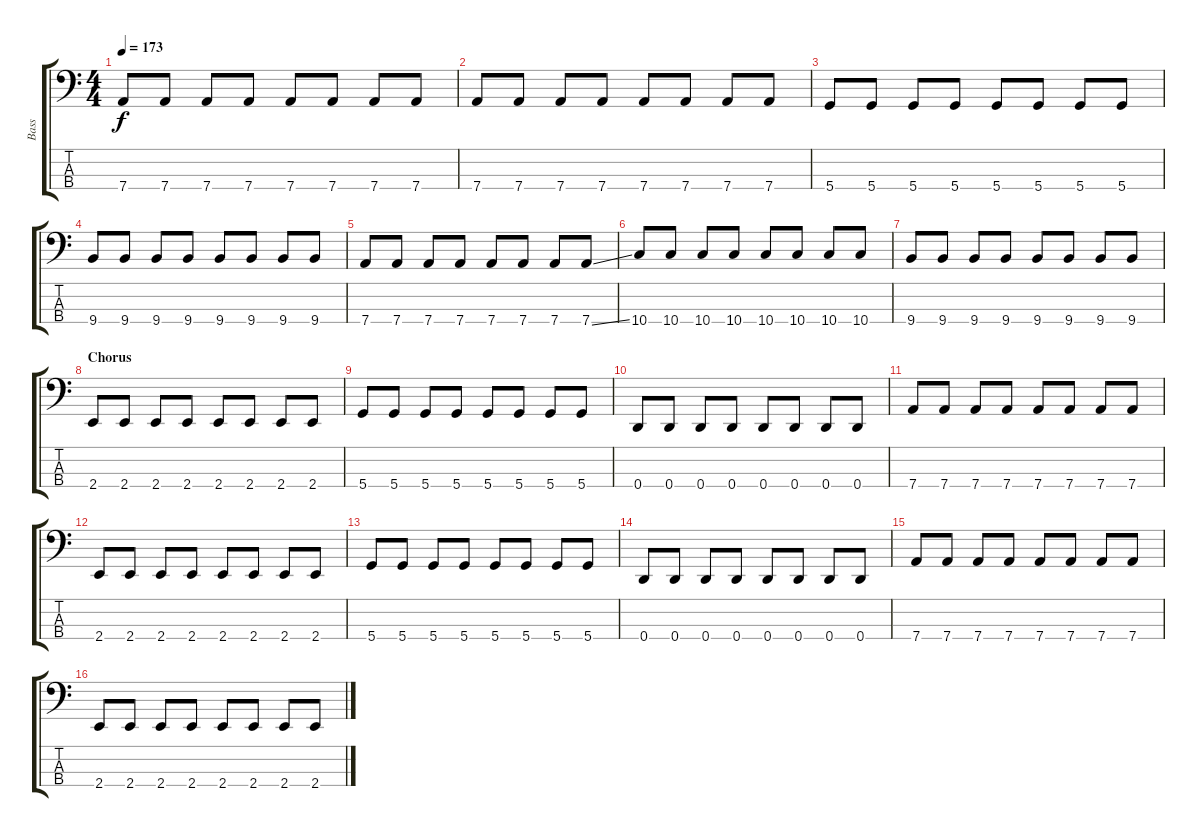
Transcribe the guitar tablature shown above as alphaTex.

\track ("Bass" "Bass") {instrument electricbasspick}
\staff {score tabs}
\tuning (G2 D2 A1 D1) {hide}
\ts (4 4)
\tempo 173
\clef f4
\ks c
7.4.8{dy f} 7.4.8 7.4.8 7.4.8 7.4.8 7.4.8 7.4.8 7.4.8 |
7.4.8 7.4.8 7.4.8 7.4.8 7.4.8 7.4.8 7.4.8 7.4.8 |
5.4.8 5.4.8 5.4.8 5.4.8 5.4.8 5.4.8 5.4.8 5.4.8 |
9.4.8 9.4.8 9.4.8 9.4.8 9.4.8 9.4.8 9.4.8 9.4.8 |
7.4.8 7.4.8 7.4.8 7.4.8 7.4.8 7.4.8 7.4.8 7.4{ss}.8 |
10.4.8 10.4.8 10.4.8 10.4.8 10.4.8 10.4.8 10.4.8 10.4.8 |
9.4.8 9.4.8 9.4.8 9.4.8 9.4.8 9.4.8 9.4.8 9.4.8 |
\section ("" "Chorus")
2.4.8 2.4.8 2.4.8 2.4.8 2.4.8 2.4.8 2.4.8 2.4.8 |
5.4.8 5.4.8 5.4.8 5.4.8 5.4.8 5.4.8 5.4.8 5.4.8 |
0.4.8 0.4.8 0.4.8 0.4.8 0.4.8 0.4.8 0.4.8 0.4.8 |
7.4.8 7.4.8 7.4.8 7.4.8 7.4.8 7.4.8 7.4.8 7.4.8 |
2.4.8{volume 10 instrument electricbasspick} 2.4.8 2.4.8 2.4.8 2.4.8 2.4.8 2.4.8 2.4.8 |
5.4.8 5.4.8 5.4.8 5.4.8 5.4.8 5.4.8 5.4.8 5.4.8 |
0.4.8 0.4.8 0.4.8 0.4.8 0.4.8 0.4.8 0.4.8 0.4.8 |
7.4.8 7.4.8 7.4.8 7.4.8 7.4.8 7.4.8 7.4.8 7.4.8 |
2.4.8 2.4.8 2.4.8 2.4.8 2.4.8 2.4.8 2.4.8 2.4.8
